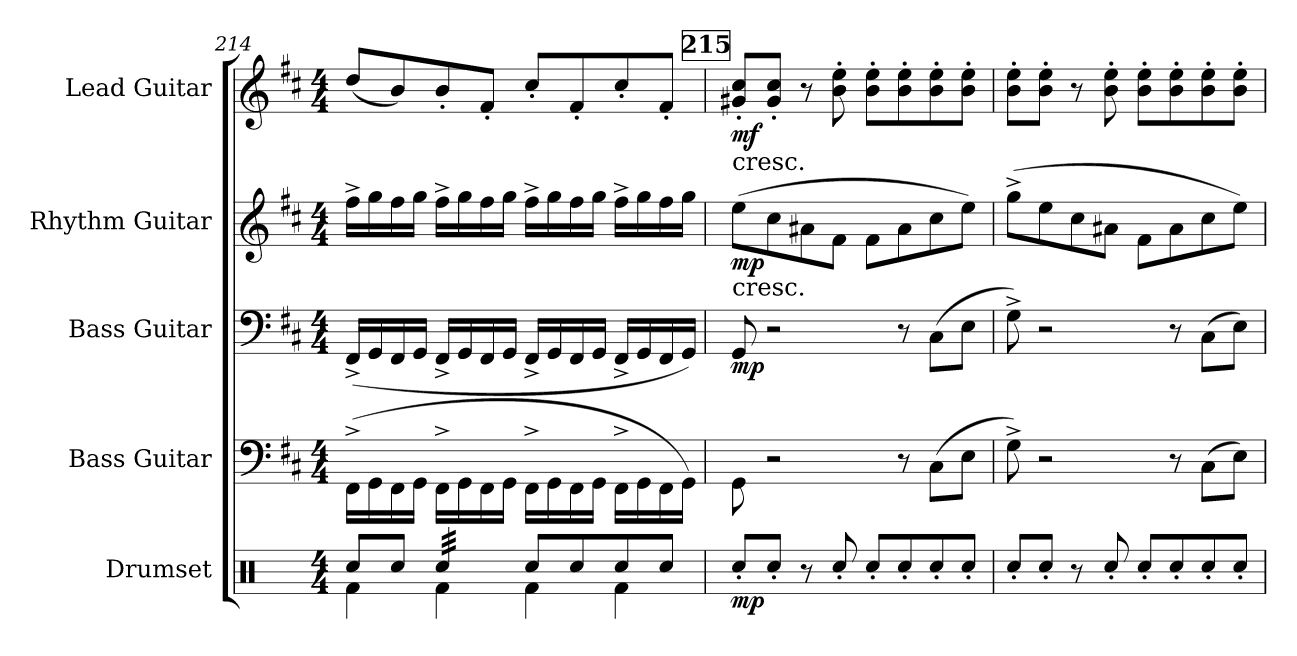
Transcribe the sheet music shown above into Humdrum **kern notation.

**kern	**dynam	**kern	**kern	**dynam	**kern	**dynam	**kern	**dynam
*part5	*part5	*part4	*part3	*part3	*part2	*part2	*part1	*part1
*staff5	*staff5	*staff4	*staff3	*staff3	*staff2	*staff2	*staff1	*staff1
*I"Drumset	*	*I"Bass Guitar	*I"Bass Guitar	*	*I"Rhythm Guitar	*	*I"Lead Guitar	*
*I'Drs.	*	*I'Bass	*I'Bass	*	*I'Rt.	*	*I'Ld.	*
!!LO:PB:g=z
*clefX	*	*	*clefF4	*	*clefG2	*	*clefG2	*
*k[]	*	*k[f#c#]	*k[f#c#]	*	*k[f#c#]	*	*k[f#c#]	*
*M4/4	*	*M4/4	*M4/4	*	*M4/4	*	*M4/4	*
=214	=214	=214	=214	=214	=214	=214	=214	=214
*^	*	*	*	*	*	*	*	*
8Rcc/L	4Rf\	.	(16FF#^\LL	(16FF#^/LL	.	16ff#^\LL	.	(8dd/L	.
.	.	.	16GG\	16GG/	.	16gg\	.	.	.
8Rcc/J	.	.	16FF#\	16FF#/	.	16ff#\	.	8b/)	.
.	.	.	16GG\JJ	16GG/JJ	.	16gg\JJ	.	.	.
*tremolo	*	*	*	*	*	*	*	*	*
32Rcc/LLL	4Rf\	.	16FF#^\LL	16FF#^/LL	.	16ff#^\LL	.	8b'/	.
32Rcc/	.	.	.	.	.	.	.	.	.
32Rcc/	.	.	16GG\	16GG/	.	16gg\	.	.	.
32Rcc/	.	.	.	.	.	.	.	.	.
32Rcc/	.	.	16FF#\	16FF#/	.	16ff#\	.	8f#'/J	.
32Rcc/	.	.	.	.	.	.	.	.	.
32Rcc/	.	.	16GG\JJ	16GG/JJ	.	16gg\JJ	.	.	.
32Rcc/JJJ	.	.	.	.	.	.	.	.	.
*Xtremolo	*	*	*	*	*	*	*	*	*
8Rcc/L	4Rf\	.	16FF#^\LL	16FF#^/LL	.	16ff#^\LL	.	8cc#'/L	.
.	.	.	16GG\	16GG/	.	16gg\	.	.	.
8Rcc/	.	.	16FF#\	16FF#/	.	16ff#\	.	8f#'/	.
.	.	.	16GG\JJ	16GG/JJ	.	16gg\JJ	.	.	.
8Rcc/	4Rf\	.	16FF#^\LL	16FF#^/LL	.	16ff#^\LL	.	8cc#'/	.
.	.	.	16GG\	16GG/	.	16gg\	.	.	.
8Rcc/J	.	.	16FF#\	16FF#/	.	16ff#\	.	8f#'/J	.
.	.	.	16GG\JJ)	16GG/JJ)	.	16gg\JJ	.	.	.
*v	*v	*	*	*	*	*	*	*	*
!!LO:REH:place=s1:a:B:fs=14:t=215
=215	=215	=215	=215	=215	=215	=215	=215	=215
!	!	!	!	!	!	!	!LO:TX:b:t=cresc.	!
!	!	!	!	!	!LO:TX:b:t=cresc.	!	!	!
!	!LO:DY:b	!	!	!LO:DY:b	!	!LO:DY:b	!	!LO:DY:b
8Rcc'/L	mp	8GG\	8GG/	mp	(8ee\L	mp	8g#X/' 8cc#/'L	mf
8Rcc'/J	.	2r	2r	.	8cc#\	.	8g#/' 8cc#/'J	.
8r	.	.	.	.	8a#X\	.	8r	.
8Rcc'/	.	.	.	.	8f#\J	.	8b\' 8ee\'	.
8Rcc'/L	.	.	.	.	8f#\L	.	8b\' 8ee\'L	.
8Rcc'/	.	8r	8r	.	8a#\	.	8b\' 8ee\'	.
8Rcc'/	.	(8C#\L	(8C#\L	.	8cc#\	.	8b\' 8ee\'	.
8Rcc'/J	.	8E\J	8E\J	.	8ee\J)	.	8b\' 8ee\'J	.
=216	=216	=216	=216	=216	=216	=216	=216	=216
8Rcc'/L	.	8G^\)	8G^\)	.	(8gg^\L	.	8b\' 8ee\'L	.
8Rcc'/J	.	2r	2r	.	8ee\	.	8b\' 8ee\'J	.
8r	.	.	.	.	8cc#\	.	8r	.
8Rcc'/	.	.	.	.	8a#X\J	.	8b\' 8ee\'	.
8Rcc'/L	.	.	.	.	8f#\L	.	8b\' 8ee\'L	.
8Rcc'/	.	8r	8r	.	8a#\	.	8b\' 8ee\'	.
8Rcc'/	.	(8C#\L	(8C#\L	.	8cc#\	.	8b\' 8ee\'	.
8Rcc'/J	.	8E\J)	8E\J)	.	8ee\J)	.	8b\' 8ee\'J	.
=	=	=	=	=	=	=	=	=
*-	*-	*-	*-	*-	*-	*-	*-	*-
